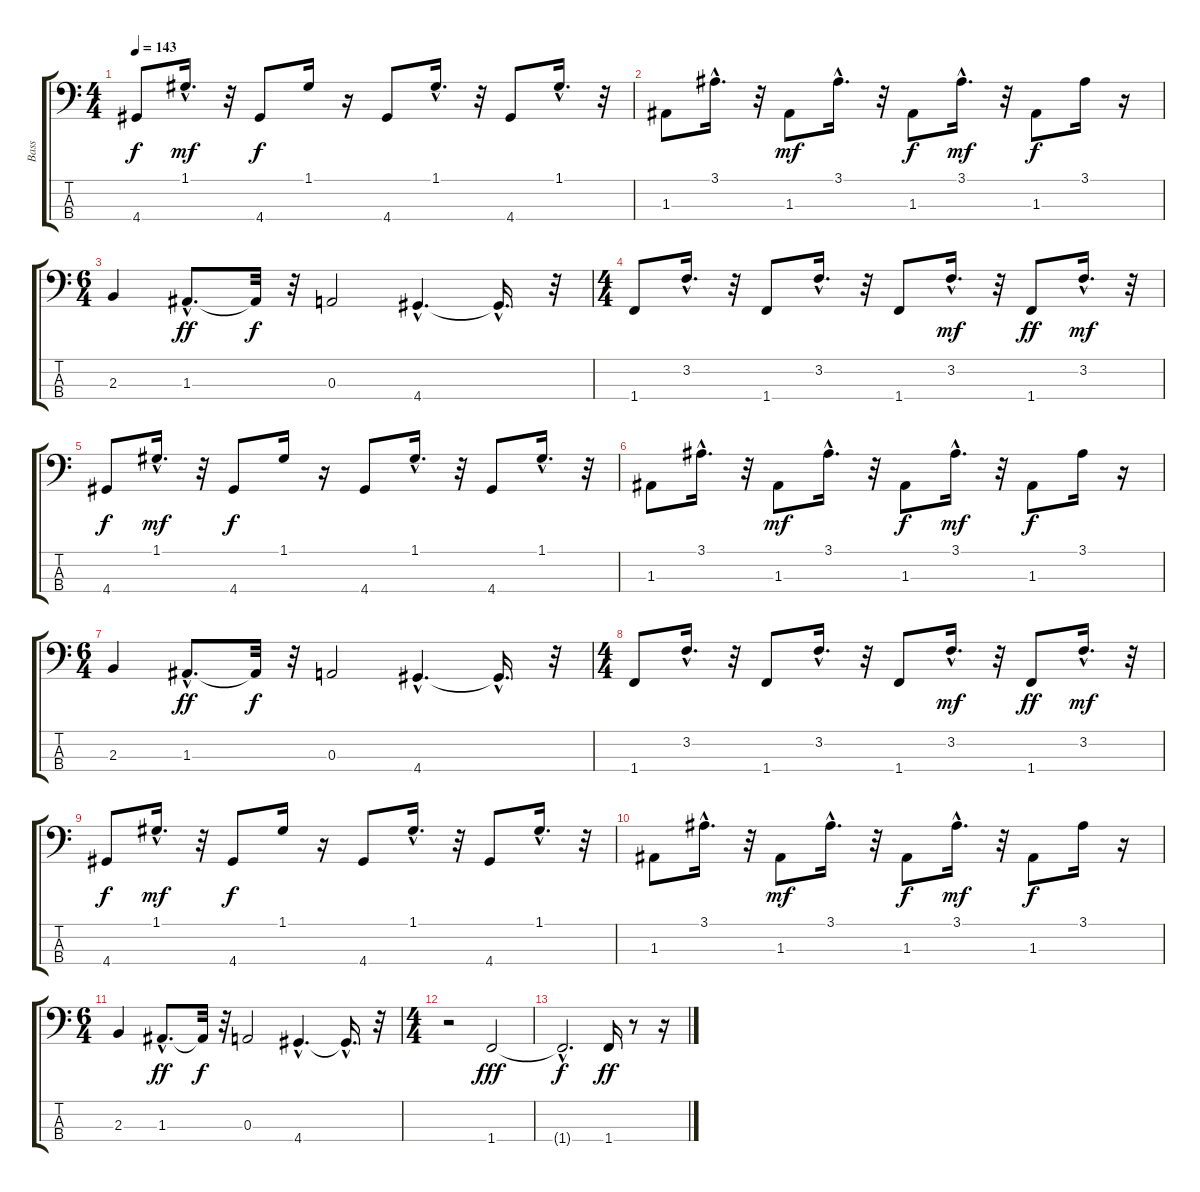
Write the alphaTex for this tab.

\track ("Bass" "Bass") {instrument electricbassfinger}
\staff {score tabs}
\tuning (G2 D2 A1 E1) {hide}
\ts (4 4)
\tempo 143
\clef f4
\ks c
4.4.8{dy f} 1.1{hac}.16{d dy mf} r.32 4.4.8{dy f} 1.1.16 r.16 4.4.8 1.1{hac}.16{d} r.32 4.4.8 1.1{hac}.16{d} r.32 |
1.3.8 3.1{hac}.16{d} r.32 1.3.8{dy mf} 3.1{hac}.16{d} r.32 1.3.8{dy f} 3.1{hac}.16{d dy mf} r.32 1.3.8{dy f} 3.1.16 r.16 |
\ts (6 4)
2.3.4 1.3{hac}.8{d dy ff} 1.3{t}.32{dy f} r.32 0.3.2 4.4{hac}.4{d} 4.4{hac t}.16{d} r.32 |
\ts (4 4)
1.4.8 3.2{hac}.16{d} r.32 1.4.8 3.2{hac}.16{d} r.32 1.4.8 3.2{hac}.16{d dy mf} r.32 1.4.8{dy ff} 3.2{hac}.16{d dy mf} r.32 |
4.4.8{dy f} 1.1{hac}.16{d dy mf} r.32 4.4.8{dy f} 1.1.16 r.16 4.4.8 1.1{hac}.16{d} r.32 4.4.8 1.1{hac}.16{d} r.32 |
1.3.8 3.1{hac}.16{d} r.32 1.3.8{dy mf} 3.1{hac}.16{d} r.32 1.3.8{dy f} 3.1{hac}.16{d dy mf} r.32 1.3.8{dy f} 3.1.16 r.16 |
\ts (6 4)
2.3.4 1.3{hac}.8{d dy ff} 1.3{t}.32{dy f} r.32 0.3.2 4.4{hac}.4{d} 4.4{hac t}.16{d} r.32 |
\ts (4 4)
1.4.8 3.2{hac}.16{d} r.32 1.4.8 3.2{hac}.16{d} r.32 1.4.8 3.2{hac}.16{d dy mf} r.32 1.4.8{dy ff} 3.2{hac}.16{d dy mf} r.32 |
4.4.8{dy f} 1.1{hac}.16{d dy mf} r.32 4.4.8{dy f} 1.1.16 r.16 4.4.8 1.1{hac}.16{d} r.32 4.4.8 1.1{hac}.16{d} r.32 |
1.3.8 3.1{hac}.16{d} r.32 1.3.8{dy mf} 3.1{hac}.16{d} r.32 1.3.8{dy f} 3.1{hac}.16{d dy mf} r.32 1.3.8{dy f} 3.1.16 r.16 |
\ts (6 4)
2.3.4 1.3{hac}.8{d dy ff} 1.3{t}.32{dy f} r.32 0.3.2 4.4{hac}.4{d} 4.4{hac t}.16{d} r.32 |
\ts (4 4)
r.2 1.4.2{dy fff} |
1.4{hac t}.2{d dy f} 1.4.16{dy ff} r.8 r.16
